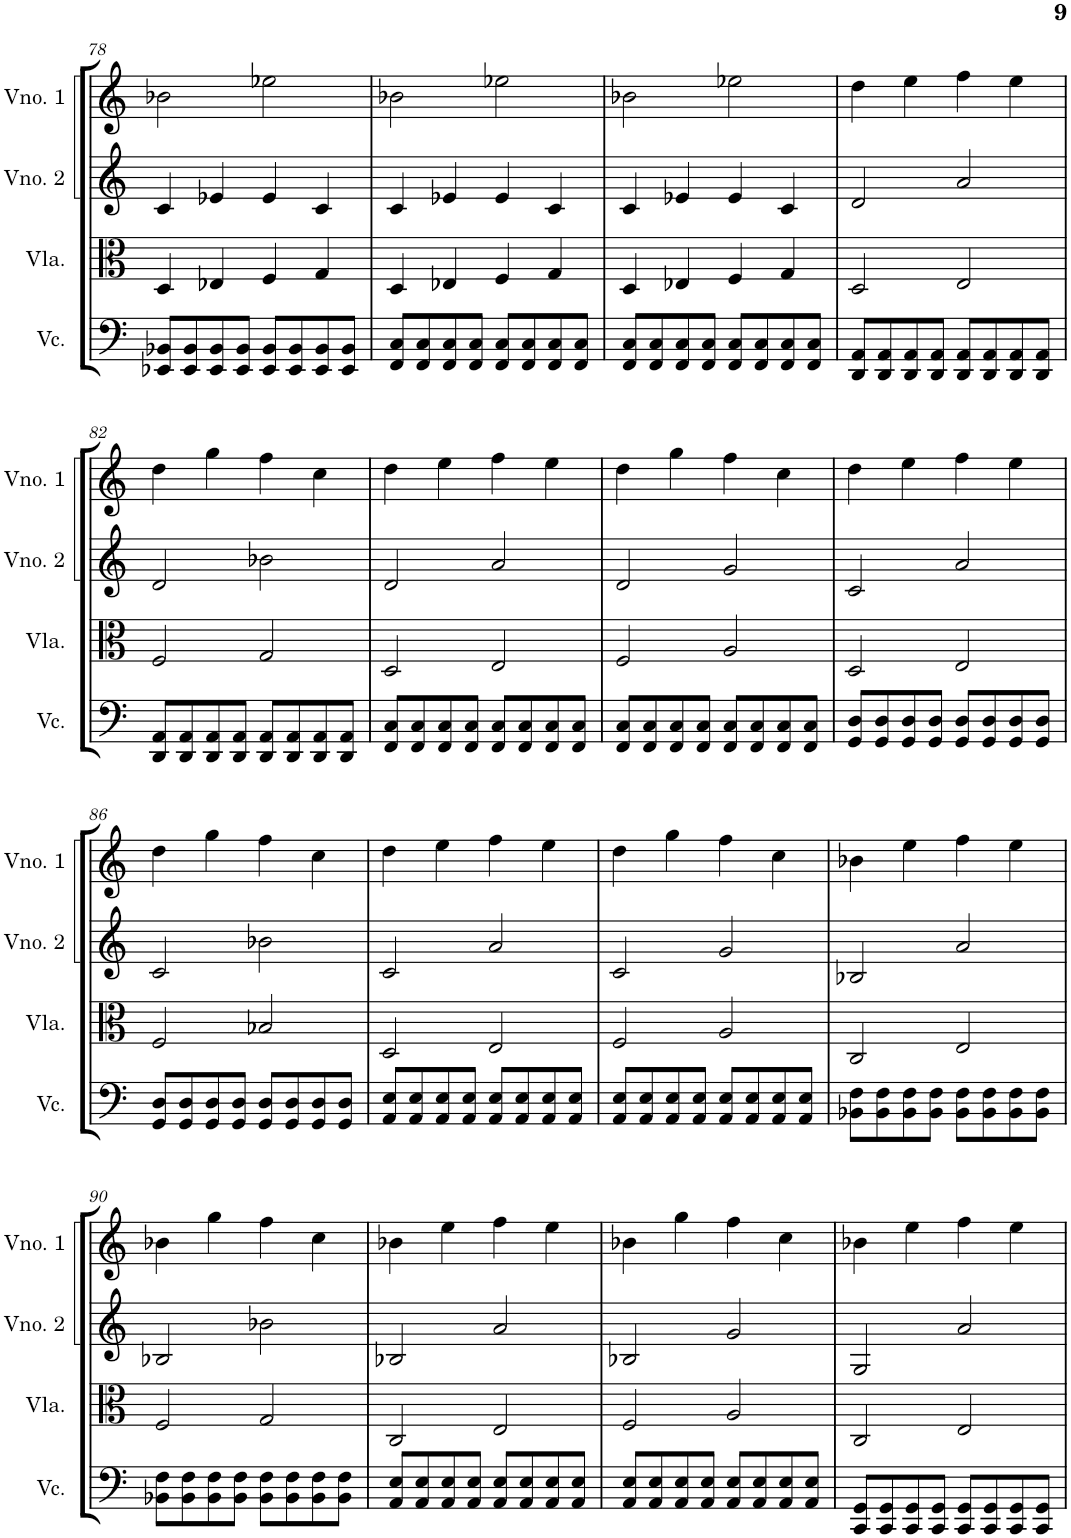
**kern	**kern	**kern	**kern
*part4	*part3	*part2	*part1
*staff4	*staff3	*staff2	*staff1
*I"Violoncelo	*I"Viola	*I"Violino 2	*I"Violino 1
*I'Vc.	*I'Vla.	*I'Vno. 2	*I'Vno. 1
!!LO:PB:g=z
*clefF4	*clefC3	*clefG2	*clefG2
*k[]	*k[]	*k[]	*k[]
*M4/4	*M4/4	*M4/4	*M4/4
=78	=78	=78	=78
8EE-X/ 8BB-X/L	4D/	4c/	2b-X\
8EE-/ 8BB-/	.	.	.
8EE-/ 8BB-/	4E-X/	4e-X/	.
8EE-/ 8BB-/J	.	.	.
8EE-/ 8BB-/L	4F/	4e-/	2ee-X\
8EE-/ 8BB-/	.	.	.
8EE-/ 8BB-/	4G/	4c/	.
8EE-/ 8BB-/J	.	.	.
=79	=79	=79	=79
8FF/ 8C/L	4D/	4c/	2b-X\
8FF/ 8C/	.	.	.
8FF/ 8C/	4E-X/	4e-X/	.
8FF/ 8C/J	.	.	.
8FF/ 8C/L	4F/	4e-/	2ee-X\
8FF/ 8C/	.	.	.
8FF/ 8C/	4G/	4c/	.
8FF/ 8C/J	.	.	.
=80	=80	=80	=80
8FF/ 8C/L	4D/	4c/	2b-X\
8FF/ 8C/	.	.	.
8FF/ 8C/	4E-X/	4e-X/	.
8FF/ 8C/J	.	.	.
8FF/ 8C/L	4F/	4e-/	2ee-X\
8FF/ 8C/	.	.	.
8FF/ 8C/	4G/	4c/	.
8FF/ 8C/J	.	.	.
=81	=81	=81	=81
8DD/ 8AA/L	2D/	2d/	4dd\
8DD/ 8AA/	.	.	.
8DD/ 8AA/	.	.	4ee\
8DD/ 8AA/J	.	.	.
8DD/ 8AA/L	2E/	2a/	4ff\
8DD/ 8AA/	.	.	.
8DD/ 8AA/	.	.	4ee\
8DD/ 8AA/J	.	.	.
!!LO:LB:g=z
=82	=82	=82	=82
8DD/ 8AA/L	2F/	2d/	4dd\
8DD/ 8AA/	.	.	.
8DD/ 8AA/	.	.	4gg\
8DD/ 8AA/J	.	.	.
8DD/ 8AA/L	2G/	2b-X\	4ff\
8DD/ 8AA/	.	.	.
8DD/ 8AA/	.	.	4cc\
8DD/ 8AA/J	.	.	.
=83	=83	=83	=83
8FF/ 8C/L	2D/	2d/	4dd\
8FF/ 8C/	.	.	.
8FF/ 8C/	.	.	4ee\
8FF/ 8C/J	.	.	.
8FF/ 8C/L	2E/	2a/	4ff\
8FF/ 8C/	.	.	.
8FF/ 8C/	.	.	4ee\
8FF/ 8C/J	.	.	.
=84	=84	=84	=84
8FF/ 8C/L	2F/	2d/	4dd\
8FF/ 8C/	.	.	.
8FF/ 8C/	.	.	4gg\
8FF/ 8C/J	.	.	.
8FF/ 8C/L	2A/	2g/	4ff\
8FF/ 8C/	.	.	.
8FF/ 8C/	.	.	4cc\
8FF/ 8C/J	.	.	.
=85	=85	=85	=85
8GG/ 8D/L	2D/	2c/	4dd\
8GG/ 8D/	.	.	.
8GG/ 8D/	.	.	4ee\
8GG/ 8D/J	.	.	.
8GG/ 8D/L	2E/	2a/	4ff\
8GG/ 8D/	.	.	.
8GG/ 8D/	.	.	4ee\
8GG/ 8D/J	.	.	.
!!LO:LB:g=z
=86	=86	=86	=86
8GG/ 8D/L	2F/	2c/	4dd\
8GG/ 8D/	.	.	.
8GG/ 8D/	.	.	4gg\
8GG/ 8D/J	.	.	.
8GG/ 8D/L	2B-X/	2b-X\	4ff\
8GG/ 8D/	.	.	.
8GG/ 8D/	.	.	4cc\
8GG/ 8D/J	.	.	.
=87	=87	=87	=87
8AA/ 8E/L	2D/	2c/	4dd\
8AA/ 8E/	.	.	.
8AA/ 8E/	.	.	4ee\
8AA/ 8E/J	.	.	.
8AA/ 8E/L	2E/	2a/	4ff\
8AA/ 8E/	.	.	.
8AA/ 8E/	.	.	4ee\
8AA/ 8E/J	.	.	.
=88	=88	=88	=88
8AA/ 8E/L	2F/	2c/	4dd\
8AA/ 8E/	.	.	.
8AA/ 8E/	.	.	4gg\
8AA/ 8E/J	.	.	.
8AA/ 8E/L	2A/	2g/	4ff\
8AA/ 8E/	.	.	.
8AA/ 8E/	.	.	4cc\
8AA/ 8E/J	.	.	.
=89	=89	=89	=89
8BB-X\ 8F\L	2C/	2B-X/	4b-X\
8BB-\ 8F\	.	.	.
8BB-\ 8F\	.	.	4ee\
8BB-\ 8F\J	.	.	.
8BB-\ 8F\L	2E/	2a/	4ff\
8BB-\ 8F\	.	.	.
8BB-\ 8F\	.	.	4ee\
8BB-\ 8F\J	.	.	.
!!LO:LB:g=z
=90	=90	=90	=90
8BB-X\ 8F\L	2F/	2B-X/	4b-X\
8BB-\ 8F\	.	.	.
8BB-\ 8F\	.	.	4gg\
8BB-\ 8F\J	.	.	.
8BB-\ 8F\L	2G/	2b-X\	4ff\
8BB-\ 8F\	.	.	.
8BB-\ 8F\	.	.	4cc\
8BB-\ 8F\J	.	.	.
=91	=91	=91	=91
8AA/ 8E/L	2C/	2B-X/	4b-X\
8AA/ 8E/	.	.	.
8AA/ 8E/	.	.	4ee\
8AA/ 8E/J	.	.	.
8AA/ 8E/L	2E/	2a/	4ff\
8AA/ 8E/	.	.	.
8AA/ 8E/	.	.	4ee\
8AA/ 8E/J	.	.	.
=92	=92	=92	=92
8AA/ 8E/L	2F/	2B-X/	4b-X\
8AA/ 8E/	.	.	.
8AA/ 8E/	.	.	4gg\
8AA/ 8E/J	.	.	.
8AA/ 8E/L	2A/	2g/	4ff\
8AA/ 8E/	.	.	.
8AA/ 8E/	.	.	4cc\
8AA/ 8E/J	.	.	.
=93	=93	=93	=93
8CC/ 8GG/L	2C/	2G/	4b-X\
8CC/ 8GG/	.	.	.
8CC/ 8GG/	.	.	4ee\
8CC/ 8GG/J	.	.	.
8CC/ 8GG/L	2E/	2a/	4ff\
8CC/ 8GG/	.	.	.
8CC/ 8GG/	.	.	4ee\
8CC/ 8GG/J	.	.	.
=	=	=	=
*-	*-	*-	*-
